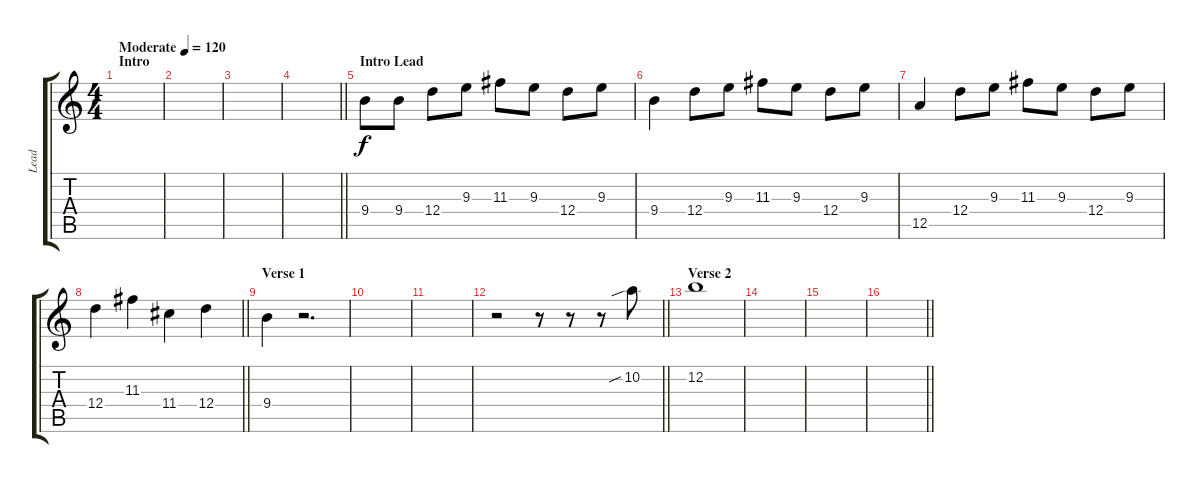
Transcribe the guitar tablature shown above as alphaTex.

\track ("Lead" "Lead") {instrument overdrivenguitar}
\staff {score tabs}
\tuning (E4 B3 G3 D3 A2 E2) {hide}
\ts (4 4)
\section ("" "Intro")
\tempo (120 "Moderate")
\clef g2
\ks c
|
|
|
\barLineRight lightlight
|
\section ("" "Intro Lead")
9.4.8 9.4.8 12.4.8 9.3.8 11.3.8 9.3.8 12.4.8 9.3.8 |
9.4.4 12.4.8 9.3.8 11.3.8 9.3.8 12.4.8 9.3.8 |
12.5.4 12.4.8 9.3.8 11.3.8 9.3.8 12.4.8 9.3.8 |
\barLineRight lightlight
12.4.4 11.3.4 11.4.4 12.4.4 |
\section ("" "Verse 1")
9.4.4 r.2{d} |
|
|
\barLineRight lightlight
r.2 r.8 r.8 r.8 10.2{sib}.8 |
\section ("" "Verse 2")
12.2.1 |
|
|
\barLineRight lightlight
